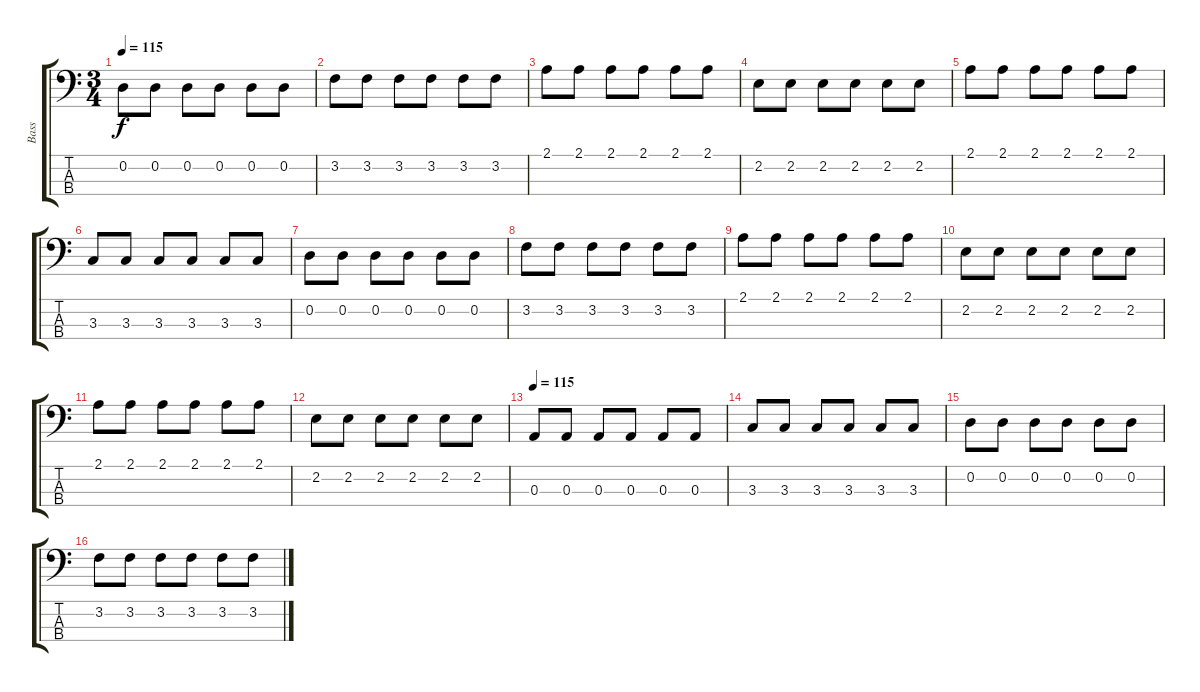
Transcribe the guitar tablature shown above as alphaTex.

\track ("Bass" "Bass") {instrument electricbasspick}
\staff {score tabs}
\tuning (G2 D2 A1 E1) {hide}
\ts (3 4)
\tempo 115
\clef f4
\ks c
0.2.8{dy f} 0.2.8 0.2.8 0.2.8 0.2.8 0.2.8 |
3.2.8 3.2.8 3.2.8 3.2.8 3.2.8 3.2.8 |
2.1.8 2.1.8 2.1.8 2.1.8 2.1.8 2.1.8 |
2.2.8 2.2.8 2.2.8 2.2.8 2.2.8 2.2.8 |
2.1.8 2.1.8 2.1.8 2.1.8 2.1.8 2.1.8 |
3.3.8 3.3.8 3.3.8 3.3.8 3.3.8 3.3.8 |
0.2.8 0.2.8 0.2.8 0.2.8 0.2.8 0.2.8 |
3.2.8 3.2.8 3.2.8 3.2.8 3.2.8 3.2.8 |
2.1.8 2.1.8 2.1.8 2.1.8 2.1.8 2.1.8 |
2.2.8 2.2.8 2.2.8 2.2.8 2.2.8 2.2.8 |
2.1.8 2.1.8 2.1.8 2.1.8 2.1.8 2.1.8 |
2.2.8 2.2.8 2.2.8 2.2.8 2.2.8 2.2.8 |
\tempo 115
0.3.8 0.3.8 0.3.8 0.3.8 0.3.8 0.3.8 |
3.3.8 3.3.8 3.3.8 3.3.8 3.3.8 3.3.8 |
0.2.8 0.2.8 0.2.8 0.2.8 0.2.8 0.2.8 |
3.2.8 3.2.8 3.2.8 3.2.8 3.2.8 3.2.8
